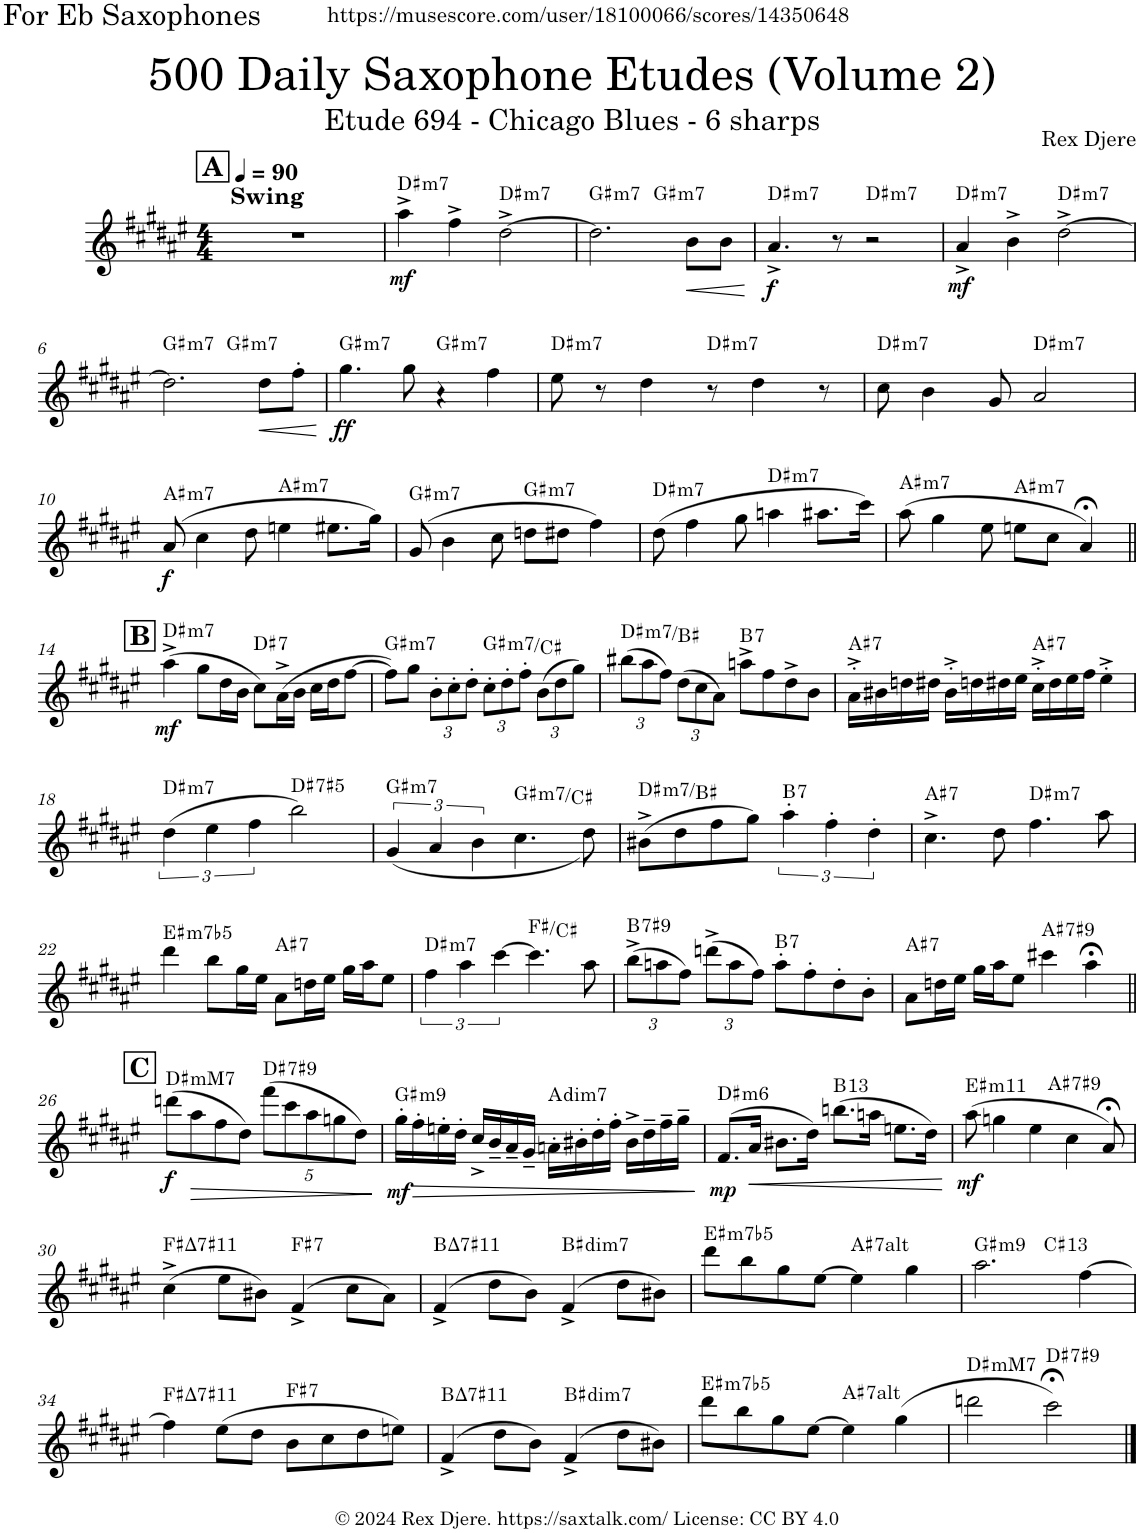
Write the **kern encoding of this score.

**kern	**dynam	**harte
*part1	*part1	*part1
*staff1	*staff1	*
*I"Alto Saxophone	*	*
*I'A. Sax.	*	*
*clefG2	*	*
*Trd5c9	*	*
*k[f#c#g#d#a#e#]	*	*
*M4/4	*	*
*MM90	*	*
!!LO:REH:place=s1:a:B:cj:fs=14:t=A
=1	=1	=1
!LO:TX:a:B:t=Swing	!	!
1r	.	.
=2	=2	=2
!	!LO:DY:b	!LO:H:kt=m7
4aa#^\	mf	D#:min7
4ff#^\	.	.
!	!	!LO:H:kt=m7
[2dd#^\	.	D#:min7
=3	=3	=3
!	!	!LO:H:kt=m7
*^	*	*
2.dd#\]	2ryy	.	G#:min7
!	!	!	!LO:H:kt=m7
.	2ryy	.	G#:min7
!	!	!LO:HP:b	!
8b\L	.	<	.
8b\J	.	.	.
.	.	[	.
=4	=4	=4	=4
!	!	!LO:DY:b	!LO:H:kt=m7
*v	*v	*	*
4.a#^/	f	D#:min7
8r	.	.
!	!	!LO:H:kt=m7
2r	.	D#:min7
=5	=5	=5
!	!LO:DY:b	!LO:H:kt=m7
4a#^/	mf	D#:min7
4b^\	.	.
!	!	!LO:H:kt=m7
[2dd#^\	.	D#:min7
!!LO:LB:g=z
=6	=6	=6
!	!	!LO:H:kt=m7
*^	*	*
2.dd#\]	2ryy	.	G#:min7
!	!	!	!LO:H:kt=m7
.	2ryy	.	G#:min7
!	!	!LO:HP:b	!
8dd#\L	.	<	.
8ff#'\J	.	.	.
.	.	[	.
=7	=7	=7	=7
!	!	!LO:DY:b	!LO:H:kt=m7
*v	*v	*	*
4.gg#\	ff	G#:min7
8gg#\	.	.
!	!	!LO:H:kt=m7
4ra	.	G#:min7
4ff#\	.	.
=8	=8	=8
!	!	!LO:H:kt=m7
8ee#\	.	D#:min7
8r	.	.
4dd#\	.	.
!	!	!LO:H:kt=m7
8r	.	D#:min7
4dd#\	.	.
8r	.	.
=9	=9	=9
!	!	!LO:H:kt=m7
8cc#\	.	D#:min7
4b\	.	.
8g#/	.	.
!	!	!LO:H:kt=m7
2a#/	.	D#:min7
!!LO:LB:g=z
=10	=10	=10
!	!LO:DY:b	!LO:H:kt=m7
(8a#/	f	A#:min7
4cc#\	.	.
8dd#\	.	.
!	!	!LO:H:kt=m7
4een\	.	A#:min7
8.ee#X\L	.	.
16gg#\Jk)	.	.
=11	=11	=11
!	!	!LO:H:kt=m7
(8g#/	.	G#:min7
4b\	.	.
8cc#\	.	.
!	!	!LO:H:kt=m7
8ddn\L	.	G#:min7
8dd#X\J	.	.
4ff#\)	.	.
=12	=12	=12
!	!	!LO:H:kt=m7
(8dd#\	.	D#:min7
4ff#\	.	.
8gg#\	.	.
!	!	!LO:H:kt=m7
4aan\	.	D#:min7
8.aa#X\L	.	.
16ccc#\Jk)	.	.
=13	=13	=13
!	!	!LO:H:kt=m7
(8aa#\	.	A#:min7
4gg#\	.	.
8ee#\	.	.
!	!	!LO:H:kt=m7
8een\L	.	A#:min7
8cc#\J	.	.
4a#;</)	.	.
!!LO:LB:g=z
!!LO:REH:place=s1:a:B:cj:fs=14:t=B
=14||	=14||	=14||
!	!LO:DY:b	!LO:H:kt=m7
(4aa#^\	mf	D#:min7
8gg#\L	.	.
16dd#\L	.	.
16b\JJ	.	.
!	!	!LO:H:kt=7
8cc#\L)	.	D#:7
(16a#^\L	.	.
16b\JJ	.	.
16cc#\LL	.	.
16dd#\J	.	.
[8ff#\J	.	.
=15	=15	=15
!	!	!LO:H:kt=m7
8ff#\L])	.	G#:min7
8gg#\J	.	.
*Xbrackettup	*	*
12b'\L	.	.
12cc#'\	.	.
12dd#'\J	.	.
!	!	!LO:H:kt=m7
12cc#'\L	.	G#:min7/4
12dd#'\	.	.
12ff#'\J	.	.
(12b\L	.	.
12dd#\	.	.
12gg#\J)	.	.
=16	=16	=16
!	!	!LO:H:kt=m7
(12bb#X\L	.	D#:min7/6
12aa#\	.	.
12ff#\J)	.	.
(12dd#\L	.	.
12cc#\	.	.
12a#\J)	.	.
!	!	!LO:H:kt=7
8aan^\L	.	B:7
8ff#\	.	.
8dd#^\	.	.
8b\J	.	.
=17	=17	=17
!	!	!LO:H:kt=7
16a#^'\LL	.	A#:7
16b#X\	.	.
16ddn\	.	.
16dd#X\JJ	.	.
16b#^'\LL	.	.
16ddn\	.	.
16dd#X\	.	.
16ee#\JJ	.	.
!	!	!LO:H:kt=7
16cc#^'\LL	.	A#:7
16dd#\	.	.
16ee#\	.	.
16ff#\JJ	.	.
4ee#^'\	.	.
!!LO:LB:g=z
=18	=18	=18
*k[f#c#g#d#a#e#]	*	*
*brackettup	*	*
!	!	!LO:H:kt=m7
(6dd#\	.	D#:min7
6ee#\	.	.
6ff#\	.	.
!	!	!LO:H:kt=7
2bb\)	.	D#:(3,#5,b7)
=19	=19	=19
!	!	!LO:H:kt=m7
(<6g#/	.	G#:min7
6a#/	.	.
6b\	.	.
!	!	!LO:H:kt=m7
4.cc#\	.	G#:min7/4
8dd#\)	.	.
=20	=20	=20
!	!	!LO:H:kt=m7
(8b#X^\L	.	D#:min7/6
8dd#\	.	.
8ff#\	.	.
8gg#\J)	.	.
!	!	!LO:H:kt=7
6aa#'\	.	B:7
6ff#'\	.	.
6dd#'\	.	.
=21	=21	=21
!	!	!LO:H:kt=7
4.cc#^\	.	A#:7
8dd#\	.	.
!	!	!LO:H:kt=m7
4.ff#\	.	D#:min7
8aa#\	.	.
!!LO:LB:g=z
=22	=22	=22
!	!	!LO:H:kt=m7b5
4ddd#\	.	E#:hdim7
8bb\L	.	.
16gg#\L	.	.
16ee#\JJ	.	.
!	!	!LO:H:kt=7
8a#\L	.	A#:7
16ddn\L	.	.
16ee#\JJ	.	.
16gg#\LL	.	.
16aa#\J	.	.
8ee#\J	.	.
=23	=23	=23
!	!	!LO:H:kt=m7
6ff#\	.	D#:min7
6aa#\	.	.
[6ccc#\	.	.
4.ccc#\]	.	F#:maj/5
8aa#\	.	.
=24	=24	=24
*Xbrackettup	*	*
!	!	!LO:H:kt=7
(12bb^\L	.	B:7(#9)
12aan\	.	.
12ff#\J)	.	.
(12dddn^\L	.	.
12aa\	.	.
12ff#\J)	.	.
!	!	!LO:H:kt=7
8aa'\L	.	B:7
8ff#'\	.	.
8dd#'\	.	.
8b'\J	.	.
=25	=25	=25
!	!	!LO:H:kt=7
8a#\L	.	A#:7
16ddn\L	.	.
16ee#\JJ	.	.
16gg#\LL	.	.
16aa#\J	.	.
8ee#\J	.	.
!	!	!LO:H:kt=7
4ccc#X\	.	A#:7(#9)
4aa#;<\	.	.
!!LO:LB:g=z
!!LO:REH:place=s1:a:B:cj:fs=14:t=C
=26||	=26||	=26||
!	!LO:DY:b	!LO:H:kt=mM7
(8dddn\L	f	D#:minmaj7
!	!LO:HP:b	!
8aa#\	>	.
8ff#\	.	.
8dd#\J)	.	.
!	!	!LO:H:kt=7
(10fff#\L	.	D#:7(#9)
10ccc#\	.	.
10aa#\	.	.
10ggn\	.	.
10dd#\J)	.	.
.	]	.
=27	=27	=27
!	!LO:DY:b	!LO:H:kt=m9
16gg#'\LL	mf	G#:min9
!	!LO:HP:b	!
16ff#'\	>	.
16een'\	.	.
16dd#'\JJ	.	.
16cc#^/LL	.	.
16b~/	.	.
16a#~/	.	.
16g#~/JJ	.	.
!	!	!LO:H:kt=dim7
16an'\LL	.	A:dim7
16b#X'\	.	.
16dd#'\	.	.
16ff#'\JJ	.	.
16b#^\LL	.	.
16dd#~\	.	.
16ff#~\	.	.
16gg#~\JJ	.	.
.	]	.
=28	=28	=28
!	!LO:DY:b	!LO:H:kt=m6
(8.f#/L	mp	D#:min6
!	!LO:HP:b	!
16a#/Jk	<	.
8.b#X\L	.	.
16dd#\Jk)	.	.
!	!	!LO:H:kt=13
(8.bbn\L	.	B:9(11,13)
16aan\Jk	.	.
8.een\L	.	.
16dd#\Jk)	.	.
.	[	.
=29	=29	=29
!	!LO:DY:b	!LO:H:kt=m11
*^	*	*
(8aa#\	2ryy	mf	E#:min9(11)
4ggn\	.	.	.
4ee#\	.	.	.
!	!	!	!LO:H:kt=7
.	2ryy	.	A#:7(#9)
4cc#\	.	.	.
8a#;</)	.	.	.
!!LO:LB:g=z	!!
=30	=30	=30	=30
!	!	!	!LO:H:kt=7
*v	*v	*	*
(4cc#^\	.	F#:maj7(#11)
8ee#\L	.	.
8b#X\J)	.	.
!	!	!LO:H:kt=7
(4f#^/	.	F#:7
8cc#\L	.	.
8a#\J)	.	.
=31	=31	=31
!	!	!LO:H:kt=7
(4f#^/	.	B:maj7(#11)
8dd#\L	.	.
8b\J)	.	.
!	!	!LO:H:kt=dim7
(4f#^/	.	B#:dim7
8dd#\L	.	.
8b#X\J)	.	.
=32	=32	=32
!	!	!LO:H:kt=m7b5
8ddd#\L	.	E#:hdim7
8bb\	.	.
8gg#\	.	.
[8ee#\J	.	.
!	!	!LO:H:kt=7
4ee#\]	.	A#:(3,b5,#5,b7,b9,#9)
4gg#\	.	.
=33	=33	=33
!	!	!LO:H:kt=m9
*^	*	*
2.aa#\	2ryy	.	G#:min9
!	!	!	!LO:H:kt=13
.	2ryy	.	C#:9(11,13)
[4ff#\	.	.	.
!!LO:LB:g=z	!!
=34	=34	=34	=34
!	!	!	!LO:H:kt=7
*v	*v	*	*
4ff#\]	.	F#:maj7(#11)
(8ee#\L	.	.
8dd#\J	.	.
!	!	!LO:H:kt=7
8b\L	.	F#:7
8cc#\	.	.
8dd#\	.	.
8een\J)	.	.
=35	=35	=35
!	!	!LO:H:kt=7
(4f#^/	.	B:maj7(#11)
8dd#\L	.	.
8b\J)	.	.
!	!	!LO:H:kt=dim7
(4f#^/	.	B#:dim7
8dd#\L	.	.
8b#X\J)	.	.
=36	=36	=36
!	!	!LO:H:kt=m7b5
8ddd#\L	.	E#:hdim7
8bb\	.	.
8gg#\	.	.
[8ee#\J	.	.
!	!	!LO:H:kt=7
4ee#\]	.	A#:(3,b5,#5,b7,b9,#9)
(4gg#\	.	.
=37	=37	=37
!	!	!LO:H:kt=mM7
2dddn\	.	D#:minmaj7
!	!	!LO:H:kt=7
2ccc#;<\)	.	D#:7(#9)
==	==	==
*-	*-	*-
